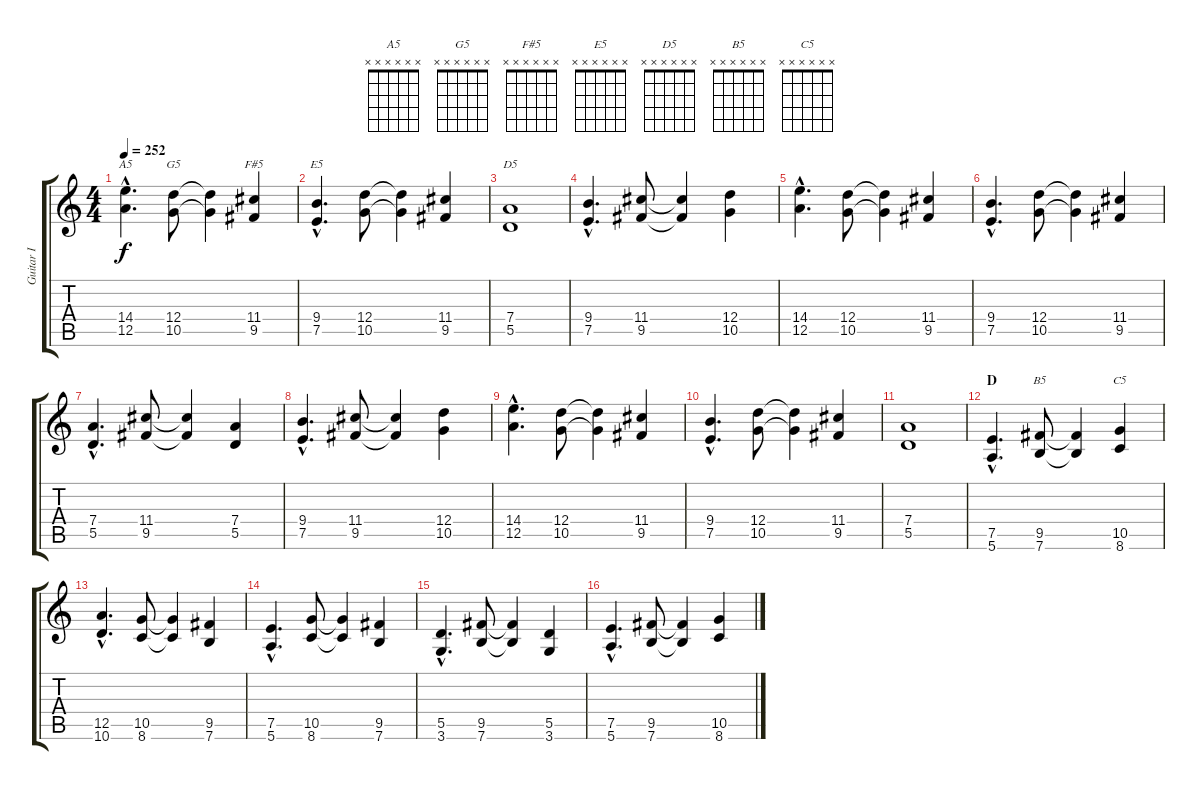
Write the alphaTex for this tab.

\track ("Guitar I" "Guitar I") {instrument distortionguitar}
\staff {score tabs}
\tuning (E4 B3 G3 D3 A2 E2) {hide}
\chord ("A5" x x x x x x) {firstfret 0}
\chord ("G5" x x x x x x) {firstfret 0}
\chord ("F#5" x x x x x x) {firstfret 0}
\chord ("E5" x x x x x x) {firstfret 0}
\chord ("D5" x x x x x x) {firstfret 0}
\chord ("B5" x x x x x x) {firstfret 0}
\chord ("C5" x x x x x x) {firstfret 0}
\ts (4 4)
\tempo 252
\clef g2
\ks c
(14.4{hac} 12.5{hac}).4{d ch "A5" dy f} (12.4 10.5).8{ch "G5"} (12.4{t} 10.5{t}).4 (11.4 9.5).4{ch "F#5"} |
(9.4{hac} 7.5{hac}).4{d ch "E5"} (12.4 10.5).8 (12.4{t} 10.5{t}).4 (11.4 9.5).4 |
(7.4 5.5).1{ch "D5"} |
(9.4{hac} 7.5{hac}).4{d} (11.4 9.5).8 (11.4{t} 9.5{t}).4 (12.4 10.5).4 |
(14.4{hac} 12.5{hac}).4{d} (12.4 10.5).8 (12.4{t} 10.5{t}).4 (11.4 9.5).4 |
(9.4{hac} 7.5{hac}).4{d} (12.4 10.5).8 (12.4{t} 10.5{t}).4 (11.4 9.5).4 |
(7.4{hac} 5.5{hac}).4{d} (11.4 9.5).8 (11.4{t} 9.5{t}).4 (7.4 5.5).4 |
(9.4{hac} 7.5{hac}).4{d} (11.4 9.5).8 (11.4{t} 9.5{t}).4 (12.4 10.5).4 |
(14.4{hac} 12.5{hac}).4{d} (12.4 10.5).8 (12.4{t} 10.5{t}).4 (11.4 9.5).4 |
(9.4{hac} 7.5{hac}).4{d} (12.4 10.5).8 (12.4{t} 10.5{t}).4 (11.4 9.5).4 |
(7.4 5.5).1 |
\section ("" "D")
(7.5{hac} 5.6{hac}).4{d} (9.5 7.6).8{ch "B5"} (9.5{t} 7.6{t}).4 (10.5 8.6).4{ch "C5"} |
(12.5{hac} 10.6{hac}).4{d} (10.5 8.6).8 (10.5{t} 8.6{t}).4 (9.5 7.6).4 |
(7.5{hac} 5.6{hac}).4{d} (10.5 8.6).8 (10.5{t} 8.6{t}).4 (9.5 7.6).4 |
(5.5{hac} 3.6{hac}).4{d} (9.5 7.6).8 (9.5{t} 7.6{t}).4 (5.5 3.6).4 |
(7.5{hac} 5.6{hac}).4{d} (9.5 7.6).8 (9.5{t} 7.6{t}).4 (10.5 8.6).4
